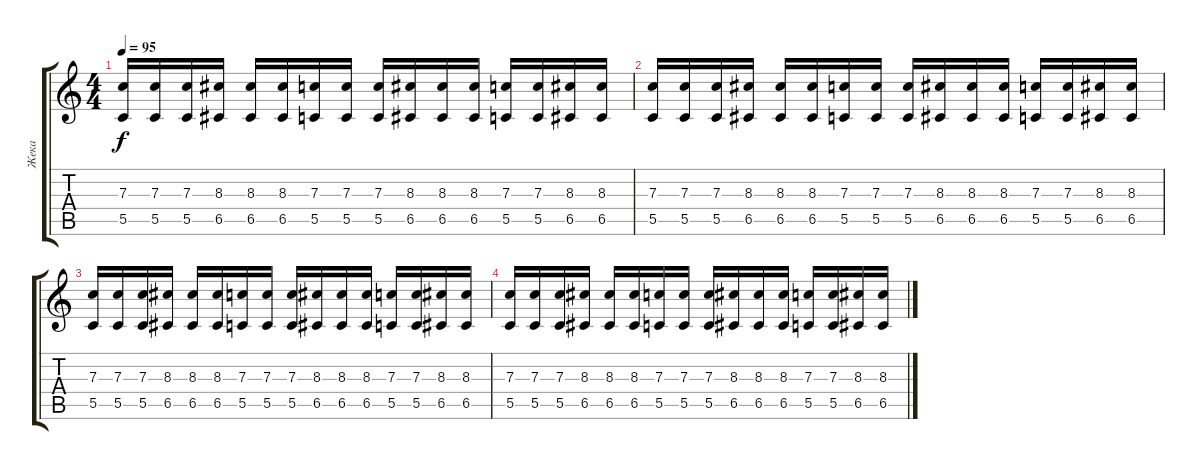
\track ("Жека" "Жека") {instrument overdrivenguitar}
\staff {score tabs}
\tuning (D4 A3 F3 C3 G2 C2) {hide}
\ts (4 4)
\tempo 95
\clef g2
\ks c
(7.3 5.5).16{dy f} (7.3 5.5).16 (7.3 5.5).16 (8.3 6.5).16 (8.3 6.5).16 (8.3 6.5).16 (7.3 5.5).16 (7.3 5.5).16 (7.3 5.5).16 (8.3 6.5).16 (8.3 6.5).16 (8.3 6.5).16 (7.3 5.5).16 (7.3 5.5).16 (8.3 6.5).16 (8.3 6.5).16 |
(7.3 5.5).16 (7.3 5.5).16 (7.3 5.5).16 (8.3 6.5).16 (8.3 6.5).16 (8.3 6.5).16 (7.3 5.5).16 (7.3 5.5).16 (7.3 5.5).16 (8.3 6.5).16 (8.3 6.5).16 (8.3 6.5).16 (7.3 5.5).16 (7.3 5.5).16 (8.3 6.5).16 (8.3 6.5).16 |
(7.3 5.5).16 (7.3 5.5).16 (7.3 5.5).16 (8.3 6.5).16 (8.3 6.5).16 (8.3 6.5).16 (7.3 5.5).16 (7.3 5.5).16 (7.3 5.5).16 (8.3 6.5).16 (8.3 6.5).16 (8.3 6.5).16 (7.3 5.5).16 (7.3 5.5).16 (8.3 6.5).16 (8.3 6.5).16 |
(7.3 5.5).16 (7.3 5.5).16 (7.3 5.5).16 (8.3 6.5).16 (8.3 6.5).16 (8.3 6.5).16 (7.3 5.5).16 (7.3 5.5).16 (7.3 5.5).16 (8.3 6.5).16 (8.3 6.5).16 (8.3 6.5).16 (7.3 5.5).16 (7.3 5.5).16 (8.3 6.5).16 (8.3 6.5).16
